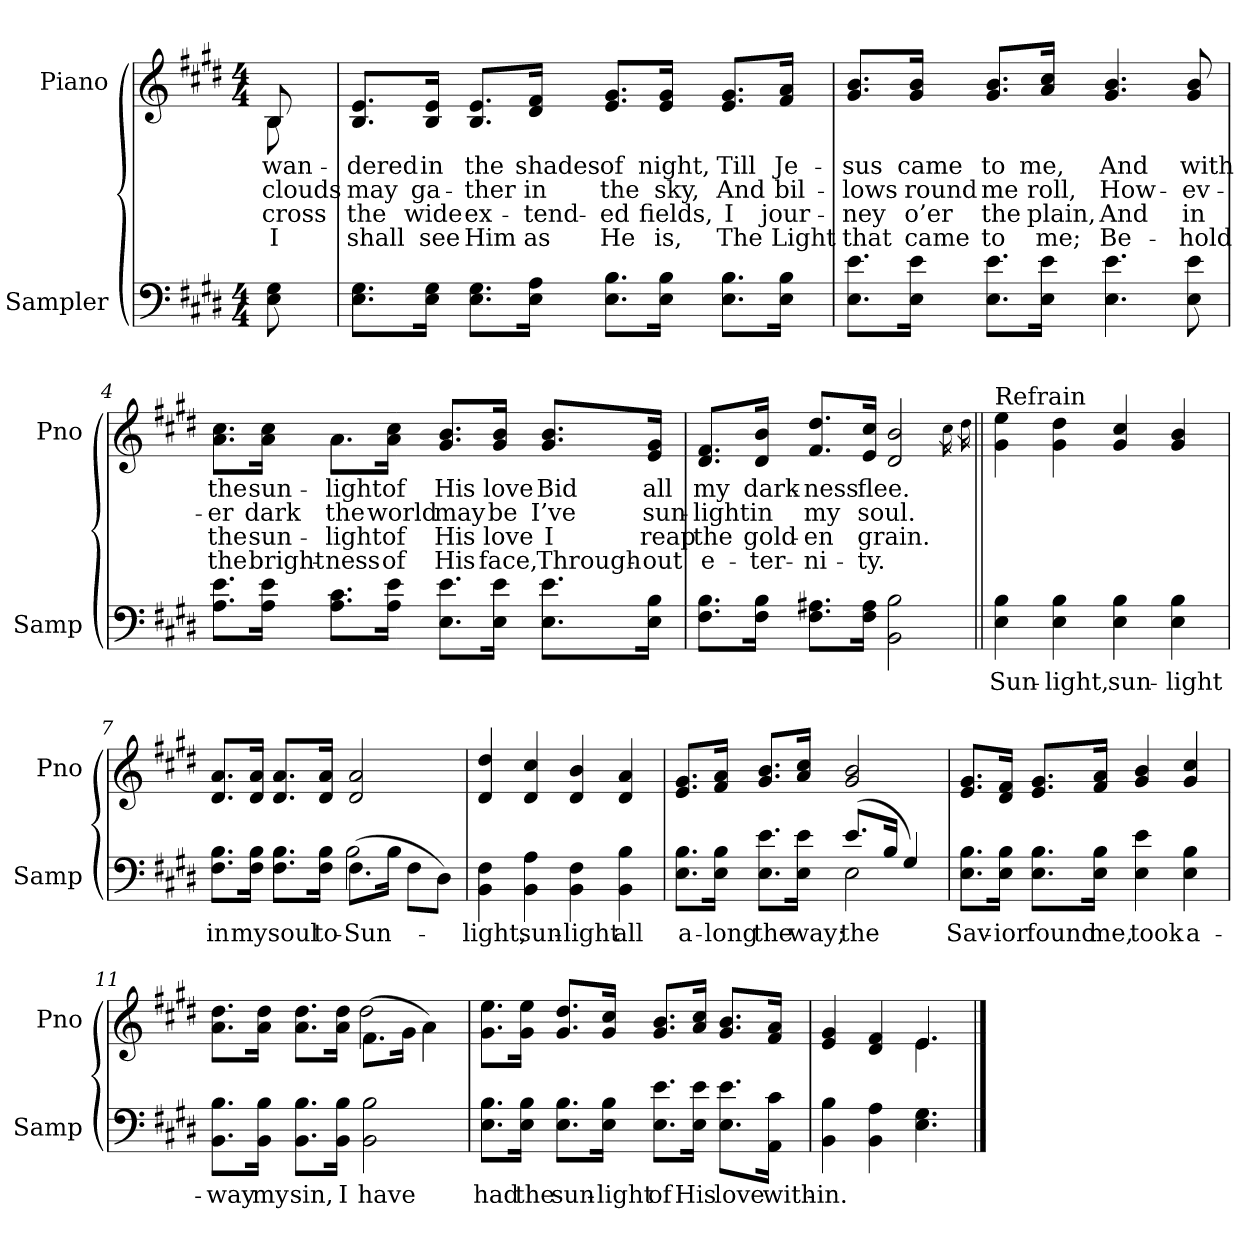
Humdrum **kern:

**kern	**text	**kern	**text	**text	**text	**text
*part2	*part2	*part1	*part1	*part1	*part1	*part1
*staff2	*staff2	*staff1	*staff1	*staff1	*staff1	*staff1
*I"Sampler	*	*I"Piano	*	*	*	*
*I'Samp	*	*I'Pno	*	*	*	*
*clefF4	*	*clefG2	*	*	*	*
*k[f#c#g#d#]	*	*k[f#c#g#d#]	*	*	*	*
*E:	*	*E:	*	*	*	*
*M4/4	*	*M4/4	*	*	*	*
=1	=1	=1	=1	=1	=1	=1
*	*	*^	*	*	*	*
8E 8G#	.	8B/	8B	wan-	clouds	cross	I
*	*	*v	*v	*	*	*	*
=2	=2	=2	=2	=2	=2	=2
8.E\ 8.G#\L	.	8.B/ 8.e/L	-dered	may	the	shall
16E\ 16G#\Jk	.	16B/ 16e/Jk	in	ga-	wide	see
8.E\ 8.G#\L	.	8.B/ 8.e/L	the	-ther	ex-	Him
16E\ 16A\Jk	.	16d#/ 16f#/Jk	shades	in	-tend-	as
8.E\ 8.B\L	.	8.e/ 8.g#/L	of	the	-ed	He
16E\ 16B\Jk	.	16e/ 16g#/Jk	night,	sky,	fields,	is,
8.E\ 8.B\L	.	8.e/ 8.g#/L	Till	And	I	The
16E\ 16B\Jk	.	16f#/ 16a/Jk	Je-	bil-	jour-	Light
=3	=3	=3	=3	=3	=3	=3
8.E\ 8.e\L	.	8.g#/ 8.b/L	-sus	-lows	-ney	that
16E\ 16e\Jk	.	16g#/ 16b/Jk	came	round	o’er	came
8.E\ 8.e\L	.	8.g#/ 8.b/L	to	me	the	to
16E\ 16e\Jk	.	16a/ 16cc#/Jk	me,	roll,	plain,	me;
4.E 4.e	.	4.g# 4.b	And	How-	And	Be-
8E 8e	.	8g# 8b	with	-ev-	in	-hold
=4	=4	=4	=4	=4	=4	=4
8.A\ 8.e\L	.	8.a\ 8.cc#\L	the	-er	the	the
16A\ 16e\Jk	.	16a\ 16cc#\Jk	sun-	dark	sun-	bright-
8.A\ 8.c#\L	.	8.a\L	-light	the	-light	-ness
16A\ 16e\Jk	.	16a\ 16cc#\Jk	of	world	of	of
8.E\ 8.e\L	.	8.g#/ 8.b/L	His	may	His	His
16E\ 16e\Jk	.	16g#/ 16b/Jk	love	be	love	face,
8.E\ 8.e\L	.	8.g#/ 8.b/L	Bid	I’ve	I	Through-
16E\ 16B\Jk	.	16e/ 16g#/Jk	all	sun-	reap	-out
=5	=5	=5	=5	=5	=5	=5
8.F#\ 8.B\L	.	8.d#/ 8.f#/L	my	-light	the	e-
16F#\ 16B\Jk	.	16d#/ 16b/Jk	dark-	in	gold-	-ter-
8.F#\ 8.A#X\L	.	8.f#/ 8.dd#/L	-ness	my	-en	-ni-
16F#\ 16A#\Jk	.	16e/ 16cc#/Jk	flee.	soul.	grain.	-ty.
2BB 2B	.	2d# 2b	.	.	.	.
.	.	16qcc#\	.	.	.	.
.	.	16qdd#\	.	.	.	.
=6||	=6||	=6||	=6||	=6||	=6||	=6||
!	!	!LO:TX:t=Refrain	!	!	!	!
4E 4B	Sun-	4g# 4ee	.	.	.	.
4E 4B	-light,	4g# 4dd#	.	.	.	.
4E 4B	sun-	4g# 4cc#	.	.	.	.
4E 4B	-light	4g# 4b	.	.	.	.
=7	=7	=7	=7	=7	=7	=7
*^	*	*	*	*	*	*
8.F#\ 8.B\L	2ryy	in	8.d#/ 8.a/L	.	.	.	.
16F#\ 16B\Jk	.	my	16d#/ 16a/Jk	.	.	.	.
8.F#\ 8.B\L	.	soul	8.d#/ 8.a/L	.	.	.	.
16F#\ 16B\Jk	.	to-	16d#/ 16a/Jk	.	.	.	.
(8.F#\L	2B	Sun-	2d# 2a	.	.	.	.
16B\Jk	.	.	.	.	.	.	.
8F#\L	.	.	.	.	.	.	.
8D#\J)	.	.	.	.	.	.	.
*v	*v	*	*	*	*	*	*
=8	=8	=8	=8	=8	=8	=8
4BB 4F#	-light,	4d# 4dd#	.	.	.	.
4BB 4A	sun-	4d# 4cc#	.	.	.	.
4BB 4F#	-light	4d# 4b	.	.	.	.
4BB 4B	all	4d# 4a	.	.	.	.
=9	=9	=9	=9	=9	=9	=9
*^	*	*	*	*	*	*
8.E\ 8.B\L	2ryy	a-	8.e/ 8.g#/L	.	.	.	.
16E\ 16B\Jk	.	-long	16f#/ 16a/Jk	.	.	.	.
8.E\ 8.e\L	.	the	8.g#/ 8.b/L	.	.	.	.
16E\ 16e\Jk	.	way;	16a/ 16cc#/Jk	.	.	.	.
(8.e/L	2E	the	2g# 2b	.	.	.	.
16B/Jk	.	.	.	.	.	.	.
4G#/)	.	.	.	.	.	.	.
*v	*v	*	*	*	*	*	*
=10	=10	=10	=10	=10	=10	=10
8.E\ 8.B\L	Sav-	8.e/ 8.g#/L	.	.	.	.
16E\ 16B\Jk	-ior	16d#/ 16f#/Jk	.	.	.	.
8.E\ 8.B\L	found	8.e/ 8.g#/L	.	.	.	.
16E\ 16B\Jk	me,	16f#/ 16a/Jk	.	.	.	.
4E 4e	took	4g# 4b	.	.	.	.
4E 4B	a-	4g# 4cc#	.	.	.	.
=11	=11	=11	=11	=11	=11	=11
*	*	*^	*	*	*	*
8.BB\ 8.B\L	-way	8.a\ 8.dd#\L	2ryy	.	.	.	.
16BB\ 16B\Jk	my	16a\ 16dd#\Jk	.	.	.	.	.
8.BB\ 8.B\L	sin,	8.a\ 8.dd#\L	.	.	.	.	.
16BB\ 16B\Jk	I	16a\ 16dd#\Jk	.	.	.	.	.
2BB 2B	have	(8.f#\L	2dd#	.	.	.	.
.	.	16g#\Jk	.	.	.	.	.
.	.	4a\)	.	.	.	.	.
*	*	*v	*v	*	*	*	*
=12	=12	=12	=12	=12	=12	=12
8.E\ 8.B\L	had	8.g#\ 8.ee\L	.	.	.	.
16E\ 16B\Jk	the	16g#\ 16ee\Jk	.	.	.	.
8.E\ 8.B\L	sun-	8.g#/ 8.dd#/L	.	.	.	.
16E\ 16B\Jk	-light	16g#/ 16cc#/Jk	.	.	.	.
8.E\ 8.e\L	of	8.g#/ 8.b/L	.	.	.	.
16E\ 16e\Jk	His	16a/ 16cc#/Jk	.	.	.	.
8.E\ 8.e\L	love	8.g#/ 8.b/L	.	.	.	.
16AA\ 16c#\Jk	with-	16f#/ 16a/Jk	.	.	.	.
=13	=13	=13	=13	=13	=13	=13
*	*	*^	*	*	*	*
4BB 4B	-in.	4e 4g#	2ryy	.	.	.	.
4BB 4A	.	4d# 4f#	.	.	.	.	.
4.E 4.G#	.	4.e/	4.e	.	.	.	.
*	*	*v	*v	*	*	*	*
==	==	==	==	==	==	==
*-	*-	*-	*-	*-	*-	*-
